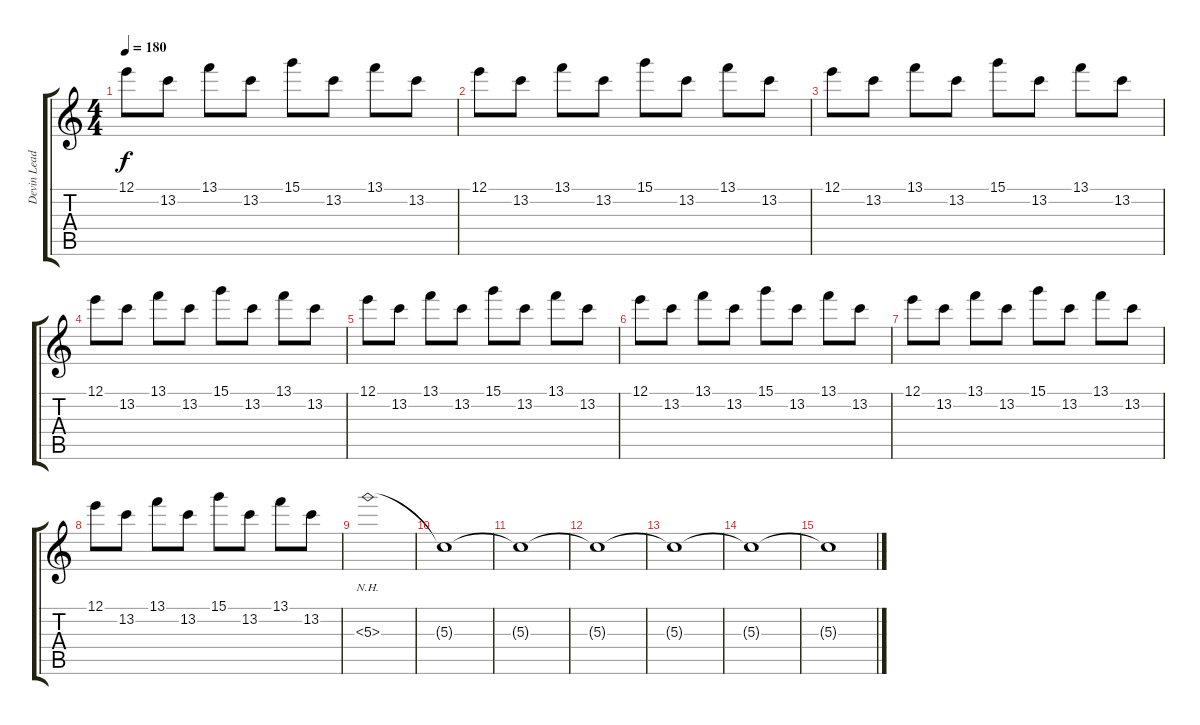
\track ("Devin Lead" "Devin Lead") {instrument distortionguitar}
\staff {score tabs}
\tuning (E4 B3 G3 D3 A2 E2) {hide}
\ts (4 4)
\tempo 180
\clef g2
\ks c
12.1.8{dy f} 13.2.8 13.1.8 13.2.8 15.1.8 13.2.8 13.1.8 13.2.8 |
12.1.8 13.2.8 13.1.8 13.2.8 15.1.8 13.2.8 13.1.8 13.2.8 |
12.1.8 13.2.8 13.1.8 13.2.8 15.1.8 13.2.8 13.1.8 13.2.8 |
12.1.8 13.2.8 13.1.8 13.2.8 15.1.8 13.2.8 13.1.8 13.2.8 |
12.1.8 13.2.8 13.1.8 13.2.8 15.1.8 13.2.8 13.1.8 13.2.8 |
12.1.8 13.2.8 13.1.8 13.2.8 15.1.8 13.2.8 13.1.8 13.2.8 |
12.1.8 13.2.8 13.1.8 13.2.8 15.1.8 13.2.8 13.1.8 13.2.8 |
12.1.8 13.2.8 13.1.8 13.2.8 15.1.8 13.2.8 13.1.8 13.2.8 |
5.3{nh}.1 |
5.3{t}.1 |
5.3{t}.1 |
5.3{t}.1 |
5.3{t}.1 |
5.3{t}.1 |
5.3{t}.1
